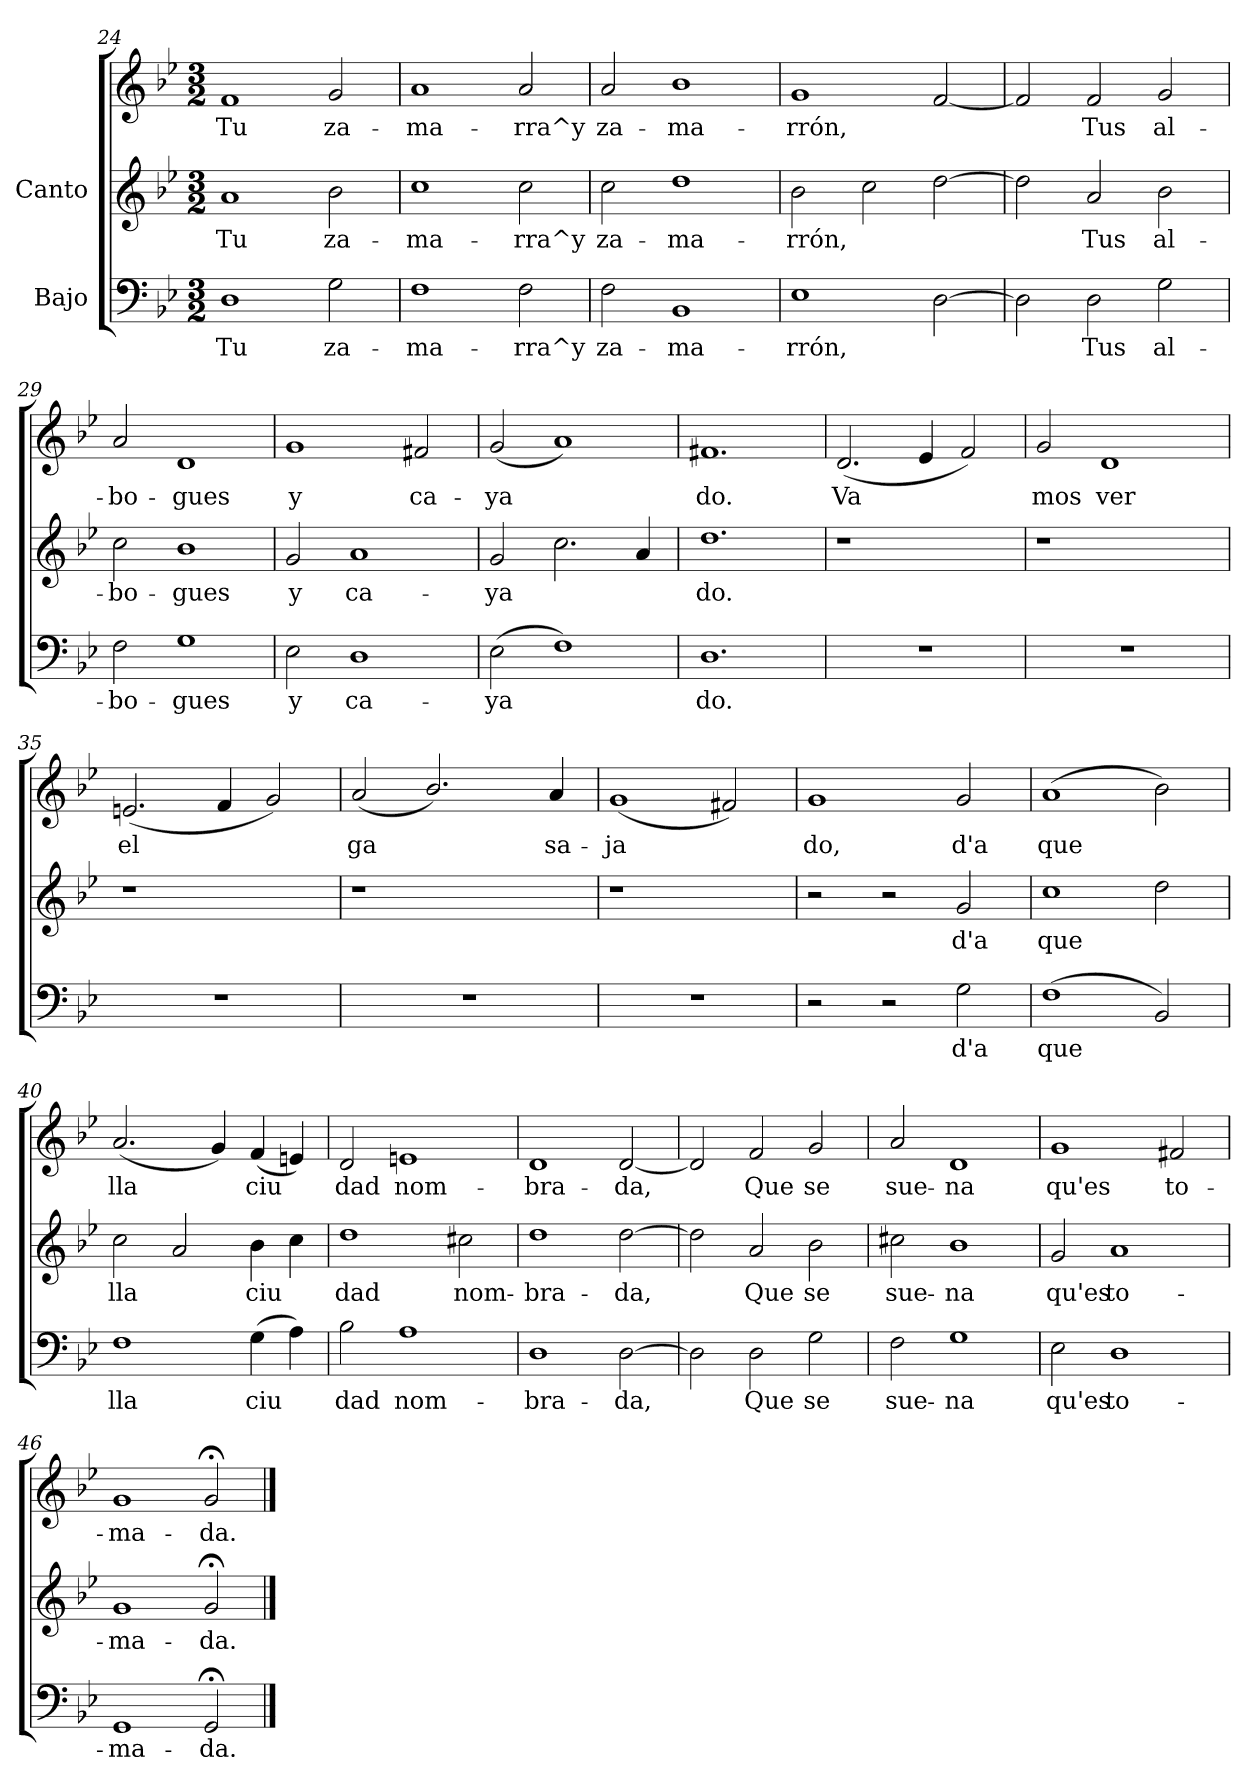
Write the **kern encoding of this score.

**kern	**text	**kern	**text	**kern	**text
*part2	*part2	*part1	*part1	*part1	*part1
*staff3	*staff3	*staff2	*staff2	*staff1	*staff1
*I"Bajo	*	*I"Canto	*	*	*
!!LO:PB:g=z
*clefF4	*	*clefG2	*	*clefG2	*
*k[b-e-]	*	*k[b-e-]	*	*k[b-e-]	*
*B-:	*	*B-:	*	*B-:	*
*M3/2	*	*M3/2	*	*M3/2	*
=24	=24	=24	=24	=24	=24
!	!LO:LY:b:cj	!	!LO:LY:b:cj	!	!LO:LY:b:cj
1D	Tu	1a	-Tu	1f	Tu
!	!LO:LY:b:cj	!	!LO:LY:b:cj	!	!LO:LY:b:cj
2G\	za-	2b-\	za-	2g/	za-
=25	=25	=25	=25	=25	=25
!	!LO:LY:b:cj	!	!LO:LY:b:cj	!	!LO:LY:b:cj
1F	-ma-	1cc	ma-	1a	-ma-
!	!LO:LY:b:cj	!	!LO:LY:b:cj	!	!LO:LY:b:cj
2F\	-rra^y	2cc\	-rra^y	2a/	-rra^y
=26	=26	=26	=26	=26	=26
!	!LO:LY:b:cj	!	!LO:LY:b:cj	!	!LO:LY:b:cj
2F\	za-	2cc\	-za-	2a/	za-
!	!LO:LY:b:cj	!	!LO:LY:b:cj	!	!LO:LY:b:cj
1BB-	-ma-	1dd	-ma-	1b-	-ma-
=27	=27	=27	=27	=27	=27
!	!LO:LY:b:cj	!	!LO:LY:b:cj	!	!LO:LY:b:cj
1E-	-rrón,	2b-\	rrón,	1g	-rrón,
!	!	!	!LO:LY:b:cj	!	!
.	.	2cc\	.	.	.
!	!LO:LY:b:cj	!	!LO:LY:b:cj	!	!LO:LY:b:cj
[>2D\	.	[>2dd\	.	[<2f/	.
=28	=28	=28	=28	=28	=28
!	!LO:LY:b:cj	!	!LO:LY:b:cj	!	!LO:LY:b:cj
2D\]	.	2dd\]	-	2f/]	.
!	!LO:LY:b:cj	!	!LO:LY:b:cj	!	!LO:LY:b:cj
2D\	Tus	2a/	Tus	2f/	Tus
!	!LO:LY:b:cj	!	!LO:LY:b:cj	!	!LO:LY:b:cj
2G\	al-	2b-\	al-	2g/	al-
=29	=29	=29	=29	=29	=29
!	!LO:LY:b:cj	!	!LO:LY:b:cj	!	!LO:LY:b:cj
2F\	-bo-	2cc\	bo-	2a/	-bo-
!	!LO:LY:b:cj	!	!LO:LY:b:cj	!	!LO:LY:b:cj
1G	-gues	1b-	-gues	1d	-gues
!!LO:LB:g=z
=30	=30	=30	=30	=30	=30
!	!LO:LY:b:cj	!	!LO:LY:b:cj	!	!LO:LY:b:cj
2E-\	y	2g/	-y	1g	y
!	!LO:LY:b:cj	!	!LO:LY:b:cj	!	!
1D	ca-	1a	ca-	.	.
!	!	!	!	!	!LO:LY:b:cj
.	.	.	.	2f#X/	ca-
=31	=31	=31	=31	=31	=31
!	!LO:LY:b:cj	!	!LO:LY:b:cj	!	!LO:LY:b:cj
(>2E-\	-ya-	2g/	-ya-	(<2g/	-ya-
!	!LO:LY:b:cj	!	!LO:LY:b:cj	!	!LO:LY:b:cj
1F)	--	2.cc\	--	1a)	--
!	!	!	!LO:LY:b:cj	!	!
.	.	4a/	--	.	.
=32	=32	=32	=32	=32	=32
!	!LO:LY:b:cj	!	!LO:LY:b:cj	!	!LO:LY:b:cj
1.D	-do.	1.dd	do.	1.f#X	-do.
=33	=33	=33	=33	=33	=33
!	!	!	!	!	!LO:LY:b:cj
1.r	.	1r	.	(<2.d/	Va-
!	!	!	!	!	!LO:LY:b:cj
.	.	.	.	4e-/	--
!	!	!	!	!	!LO:LY:b:cj
.	.	2ryy	.	2f/)	--
=34	=34	=34	=34	=34	=34
!	!	!	!	!	!LO:LY:b:cj
1.r	.	1r	.	2g/	-mos
!	!	!	!	!	!LO:LY:b:cj
.	.	.	.	1d	ver
.	.	2ryy	.	.	.
=35	=35	=35	=35	=35	=35
!	!	!	!	!	!LO:LY:b:cj
1.r	.	1r	.	(<2.en/	el
!	!	!	!	!	!LO:LY:b:cj
.	.	.	.	4f/	.
!	!	!	!	!	!LO:LY:b:cj
.	.	2ryy	.	2g/)	.
!!LO:LB:g=z
=36	=36	=36	=36	=36	=36
!	!	!	!	!	!LO:LY:b:cj
1.r	.	1r	.	(<2a/	ga-
!	!	!	!	!	!LO:LY:b:cj
.	.	.	.	2.b-/)	-
.	.	2ryy	.	.	.
!	!	!	!	!	!LO:LY:b:cj
.	.	.	.	4a/	sa-
=37	=37	=37	=37	=37	=37
!	!	!	!	!	!LO:LY:b:cj
1.r	.	1r	.	(<1g	-ja-
!	!	!	!	!	!LO:LY:b:cj
.	.	2ryy	.	2f#X/)	--
=38	=38	=38	=38	=38	=38
!	!	!	!	!	!LO:LY:b:cj
2r	.	2r	.	1g	-do,
2r	.	2r	.	.	.
!	!LO:LY:b:cj	!	!LO:LY:b:cj	!	!LO:LY:b:cj
2G\	d'a	2g/	d'a	2g/	d'a
=39	=39	=39	=39	=39	=39
!	!LO:LY:b:cj	!	!LO:LY:b:cj	!	!LO:LY:b:cj
(>1F	que-	1cc	-que-	(<1a	que-
!	!LO:LY:b:cj	!	!LO:LY:b:cj	!	!LO:LY:b:cj
2BB-/)	--	2dd\	--	2b-\)	--
=40	=40	=40	=40	=40	=40
!	!LO:LY:b:cj	!	!LO:LY:b:cj	!	!LO:LY:b:cj
1F	-lla	2cc\	-lla	(<2.a/	-lla
!	!	!	!LO:LY:b:cj	!	!
.	.	2a/	.	.	.
!	!	!	!	!	!LO:LY:b:cj
.	.	.	.	4g/)	.
!	!LO:LY:b:cj	!	!LO:LY:b:cj	!	!LO:LY:b:cj
(>4G\	ciu-	4b-\	ciu-	(<4f/	ciu-
!	!LO:LY:b:cj	!	!LO:LY:b:cj	!	!LO:LY:b:cj
4A\)	--	4cc\	--	4en/)	--
=41	=41	=41	=41	=41	=41
!	!LO:LY:b:cj	!	!LO:LY:b:cj	!	!LO:LY:b:cj
2B-\	-dad	1dd	-dad	2d/	-dad
!	!LO:LY:b:cj	!	!	!	!LO:LY:b:cj
1A	nom-	.	.	1en	nom-
!	!	!	!LO:LY:b:cj	!	!
.	.	2cc#X\	nom-	.	.
!!LO:LB:g=z
=42	=42	=42	=42	=42	=42
!	!LO:LY:b:cj	!	!LO:LY:b:cj	!	!LO:LY:b:cj
1D	-bra-	1dd	bra-	1d	-bra-
!	!LO:LY:b:cj	!	!LO:LY:b:cj	!	!LO:LY:b:cj
[>2D\	-da,	[>2dd\	-da,	[<2d/	-da,
=43	=43	=43	=43	=43	=43
!	!LO:LY:b:cj	!	!LO:LY:b:cj	!	!LO:LY:b:cj
2D\]	.	2dd\]	.	2d/]	.
!	!LO:LY:b:cj	!	!LO:LY:b:cj	!	!LO:LY:b:cj
2D\	Que	2a/	Que	2f/	Que
!	!LO:LY:b:cj	!	!LO:LY:b:cj	!	!LO:LY:b:cj
2G\	se	2b-\	se	2g/	se
=44	=44	=44	=44	=44	=44
!	!LO:LY:b:cj	!	!LO:LY:b:cj	!	!LO:LY:b:cj
2F\	sue-	2cc#X\	sue-	2a/	sue-
!	!LO:LY:b:cj	!	!LO:LY:b:cj	!	!LO:LY:b:cj
1G	-na	1b-	-na	1d	-na
=45	=45	=45	=45	=45	=45
!	!LO:LY:b:cj	!	!LO:LY:b:cj	!	!LO:LY:b:cj
2E-\	qu'es	2g/	-qu'es	1g	qu'es
!	!LO:LY:b:cj	!	!LO:LY:b:cj	!	!
1D	to-	1a	to-	.	.
!	!	!	!	!	!LO:LY:b:cj
.	.	.	.	2f#X/	to-
=46	=46	=46	=46	=46	=46
!	!LO:LY:b:cj	!	!LO:LY:b:cj	!	!LO:LY:b:cj
1GG	-ma-	1g	ma-	1g	-ma-
!	!LO:LY:b:cj	!	!LO:LY:b:cj	!	!LO:LY:b:cj
2GG;</	-da.	2g;</	-da.	2g;</	-da.
==	==	==	==	==	==
*-	*-	*-	*-	*-	*-
